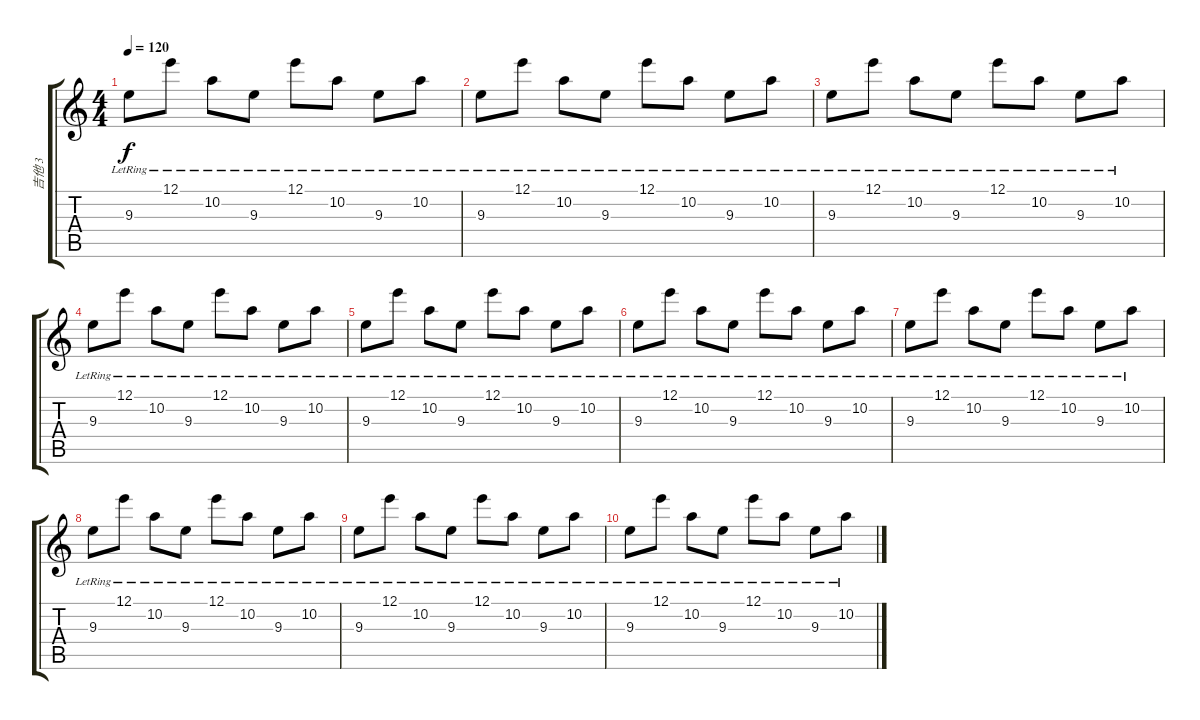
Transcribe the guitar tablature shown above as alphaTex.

\track ("吉他 3" "吉他 3") {instrument acousticguitarsteel}
\staff {score tabs}
\tuning (E4 B3 G3 D3 A2 E2) {hide}
\ts (4 4)
\tempo 120
\clef g2
\ks c
9.3{lr}.8{dy f} 12.1{lr}.8 10.2{lr}.8 9.3{lr}.8 12.1{lr}.8 10.2{lr}.8 9.3{lr}.8 10.2{lr}.8 |
9.3{lr}.8 12.1{lr}.8 10.2{lr}.8 9.3{lr}.8 12.1{lr}.8 10.2{lr}.8 9.3{lr}.8 10.2{lr}.8 |
9.3{lr}.8 12.1{lr}.8 10.2{lr}.8 9.3{lr}.8 12.1{lr}.8 10.2{lr}.8 9.3{lr}.8 10.2{lr}.8 |
9.3{lr}.8 12.1{lr}.8 10.2{lr}.8 9.3{lr}.8 12.1{lr}.8 10.2{lr}.8 9.3{lr}.8 10.2{lr}.8 |
9.3{lr}.8 12.1{lr}.8 10.2{lr}.8 9.3{lr}.8 12.1{lr}.8 10.2{lr}.8 9.3{lr}.8 10.2{lr}.8 |
9.3{lr}.8 12.1{lr}.8 10.2{lr}.8 9.3{lr}.8 12.1{lr}.8 10.2{lr}.8 9.3{lr}.8 10.2{lr}.8 |
9.3{lr}.8 12.1{lr}.8 10.2{lr}.8 9.3{lr}.8 12.1{lr}.8 10.2{lr}.8 9.3{lr}.8 10.2{lr}.8 |
9.3{lr}.8 12.1{lr}.8 10.2{lr}.8 9.3{lr}.8 12.1{lr}.8 10.2{lr}.8 9.3{lr}.8 10.2{lr}.8 |
9.3{lr}.8 12.1{lr}.8 10.2{lr}.8 9.3{lr}.8 12.1{lr}.8 10.2{lr}.8 9.3{lr}.8 10.2{lr}.8 |
9.3{lr}.8 12.1{lr}.8 10.2{lr}.8 9.3{lr}.8 12.1{lr}.8 10.2{lr}.8 9.3{lr}.8 10.2{lr}.8
